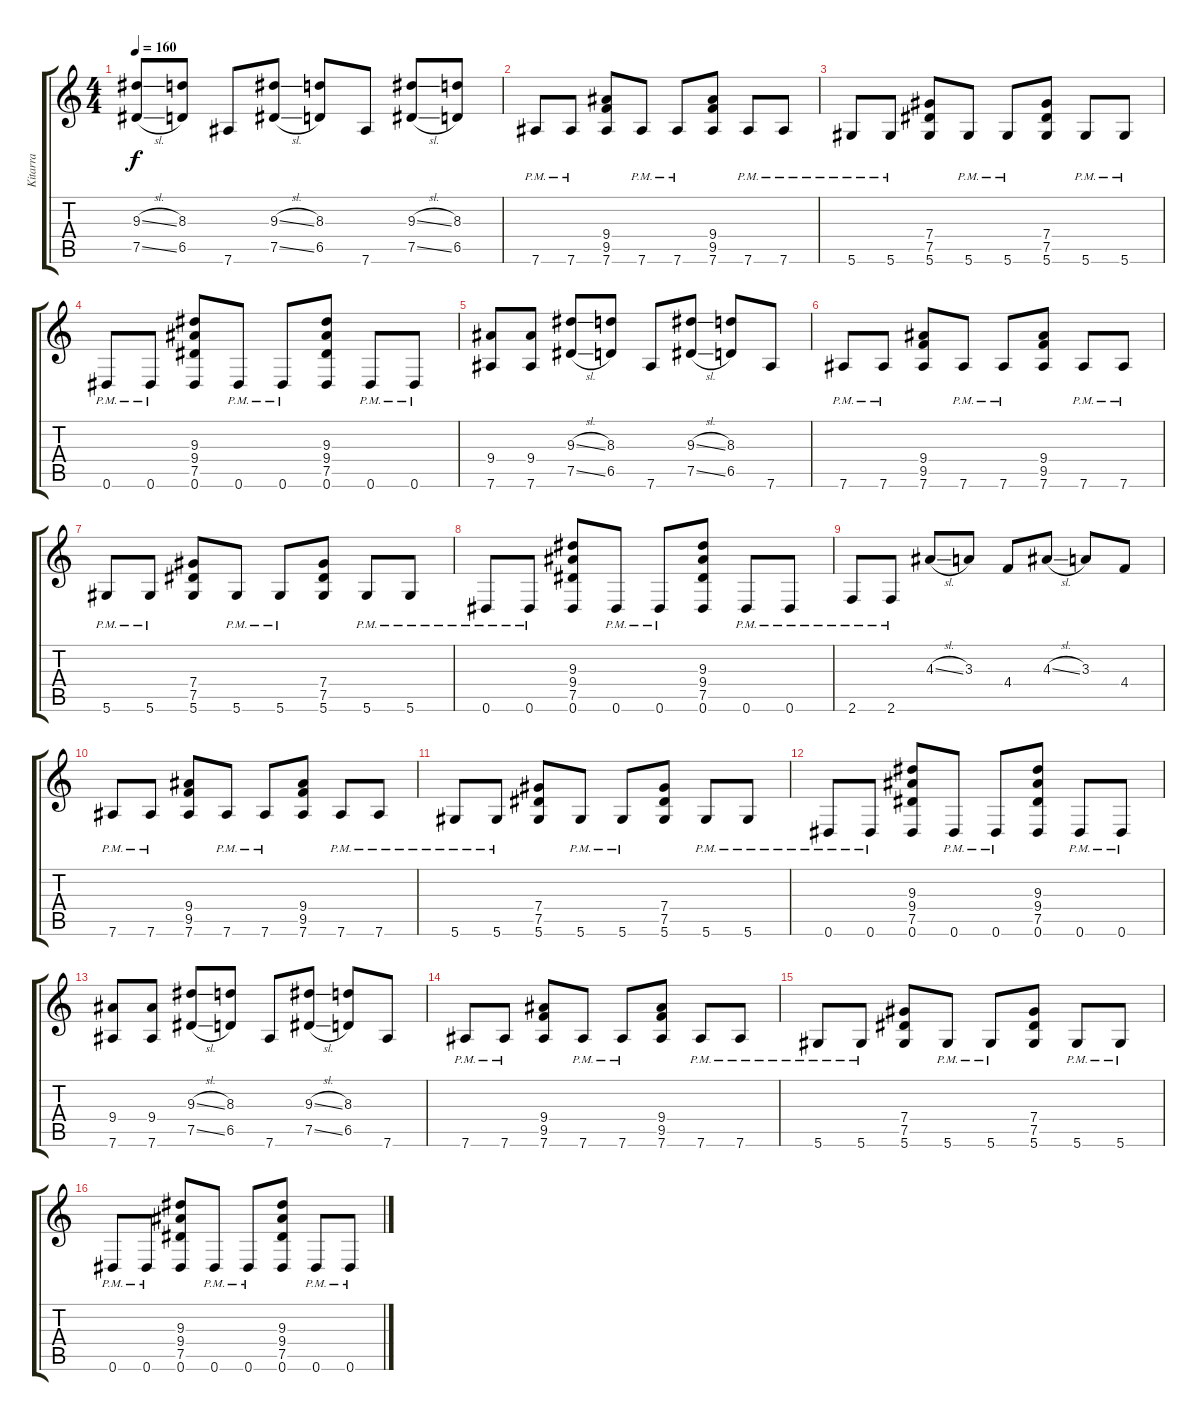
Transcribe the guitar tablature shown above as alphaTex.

\track ("Kitarra" "Kitarra") {instrument distortionguitar}
\staff {score tabs}
\tuning (Eb4 Bb3 Gb3 Db3 Ab2 Eb2) {hide}
\ts (4 4)
\tempo 160
\clef g2
\ks c
(9.3{sl} 7.5{sl}).8{dy f} (8.3 6.5).8 7.6.8 (9.3{sl} 7.5{sl}).8 (8.3 6.5).8 7.6.8 (9.3{sl} 7.5{sl}).8 (8.3 6.5).8 |
7.6{pm}.8 7.6{pm}.8 (9.4 9.5 7.6).8 7.6{pm}.8 7.6{pm}.8 (9.4 9.5 7.6).8 7.6{pm}.8 7.6{pm}.8 |
5.6{pm}.8 5.6{pm}.8 (7.4 7.5 5.6).8 5.6{pm}.8 5.6{pm}.8 (7.4 7.5 5.6).8 5.6{pm}.8 5.6{pm}.8 |
0.6{pm}.8 0.6{pm}.8 (9.3 9.4 7.5 0.6).8 0.6{pm}.8 0.6{pm}.8 (9.3 9.4 7.5 0.6).8 0.6{pm}.8 0.6{pm}.8 |
(9.4 7.6).8 (9.4 7.6).8 (9.3{sl} 7.5{sl}).8 (8.3 6.5).8 7.6.8 (9.3{sl} 7.5{sl}).8 (8.3 6.5).8 7.6.8 |
7.6{pm}.8 7.6{pm}.8 (9.4 9.5 7.6).8 7.6{pm}.8 7.6{pm}.8 (9.4 9.5 7.6).8 7.6{pm}.8 7.6{pm}.8 |
5.6{pm}.8 5.6{pm}.8 (7.4 7.5 5.6).8 5.6{pm}.8 5.6{pm}.8 (7.4 7.5 5.6).8 5.6{pm}.8 5.6{pm}.8 |
0.6{pm}.8 0.6{pm}.8 (9.3 9.4 7.5 0.6).8 0.6{pm}.8 0.6{pm}.8 (9.3 9.4 7.5 0.6).8 0.6{pm}.8 0.6{pm}.8 |
2.6{pm}.8 2.6{pm}.8 4.3{sl}.8 3.3.8 4.4.8 4.3{sl}.8 3.3.8 4.4.8 |
7.6{pm}.8 7.6{pm}.8 (9.4 9.5 7.6).8 7.6{pm}.8 7.6{pm}.8 (9.4 9.5 7.6).8 7.6{pm}.8 7.6{pm}.8 |
5.6{pm}.8 5.6{pm}.8 (7.4 7.5 5.6).8 5.6{pm}.8 5.6{pm}.8 (7.4 7.5 5.6).8 5.6{pm}.8 5.6{pm}.8 |
0.6{pm}.8 0.6{pm}.8 (9.3 9.4 7.5 0.6).8 0.6{pm}.8 0.6{pm}.8 (9.3 9.4 7.5 0.6).8 0.6{pm}.8 0.6{pm}.8 |
(9.4 7.6).8 (9.4 7.6).8 (9.3{sl} 7.5{sl}).8 (8.3 6.5).8 7.6.8 (9.3{sl} 7.5{sl}).8 (8.3 6.5).8 7.6.8 |
7.6{pm}.8 7.6{pm}.8 (9.4 9.5 7.6).8 7.6{pm}.8 7.6{pm}.8 (9.4 9.5 7.6).8 7.6{pm}.8 7.6{pm}.8 |
5.6{pm}.8 5.6{pm}.8 (7.4 7.5 5.6).8 5.6{pm}.8 5.6{pm}.8 (7.4 7.5 5.6).8 5.6{pm}.8 5.6{pm}.8 |
0.6{pm}.8 0.6{pm}.8 (9.3 9.4 7.5 0.6).8 0.6{pm}.8 0.6{pm}.8 (9.3 9.4 7.5 0.6).8 0.6{pm}.8 0.6{pm}.8
